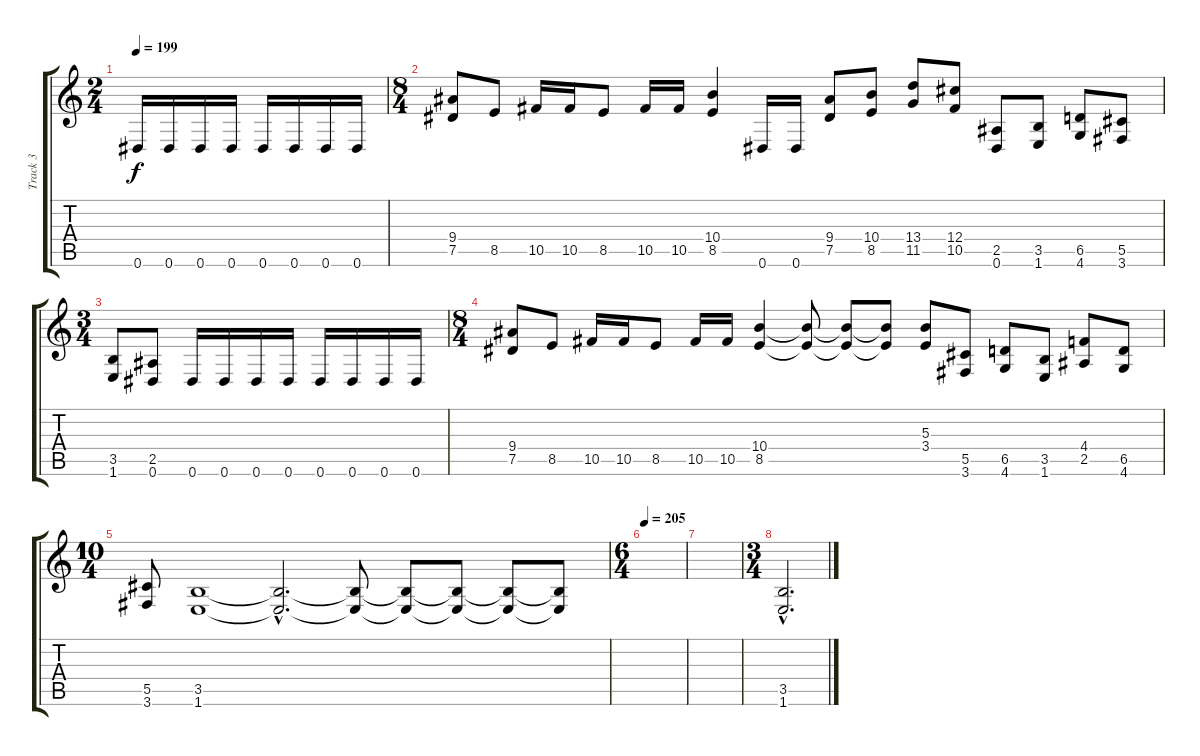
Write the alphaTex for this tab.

\track ("Track 3" "Track 3") {instrument overdrivenguitar}
\staff {score tabs}
\tuning (Eb4 Bb3 Gb3 Db3 Ab2 Eb2) {hide}
\ts (2 4)
\tempo 199
\clef g2
\ks c
0.6.16{dy f instrument overdrivenguitar} 0.6.16 0.6.16 0.6.16 0.6.16 0.6.16 0.6.16 0.6.16 |
\ts (8 4)
(9.4 7.5).8 8.5.8 10.5.16 10.5.16 8.5.8 10.5.16 10.5.16 (10.4 8.5).4 0.6.16 0.6.16 (9.4 7.5).8 (10.4 8.5).8 (13.4 11.5).8 (12.4 10.5).8 (2.5 0.6).8 (3.5 1.6).8 (6.5 4.6).8 (5.5 3.6).8 |
\ts (3 4)
(3.5 1.6).8 (2.5 0.6).8 0.6.16 0.6.16 0.6.16 0.6.16 0.6.16 0.6.16 0.6.16 0.6.16 |
\ts (8 4)
(9.4 7.5).8 8.5.8 10.5.16 10.5.16 8.5.8 10.5.16 10.5.16 (10.4 8.5).4 (10.4{t} 8.5{t}).8 (10.4{t} 8.5{t}).8 (10.4{t} 8.5{t}).8 (5.3 3.4).8 (5.5 3.6).8 (6.5 4.6).8 (3.5 1.6).8 (4.4 2.5).8 (6.5 4.6).8 |
\ts (10 4)
(5.5 3.6).8 (3.5 1.6).1 (3.5{hac t} 1.6{hac t}).2{d} (3.5{t} 1.6{t}).8 (3.5{t} 1.6{t}).8 (3.5{t} 1.6{t}).8 (3.5{t} 1.6{t}).8 (3.5{t} 1.6{t}).8 |
\ts (6 4)
\tempo 205
|
|
\ts (3 4)
(3.5{hac} 1.6{hac}).2{d}
